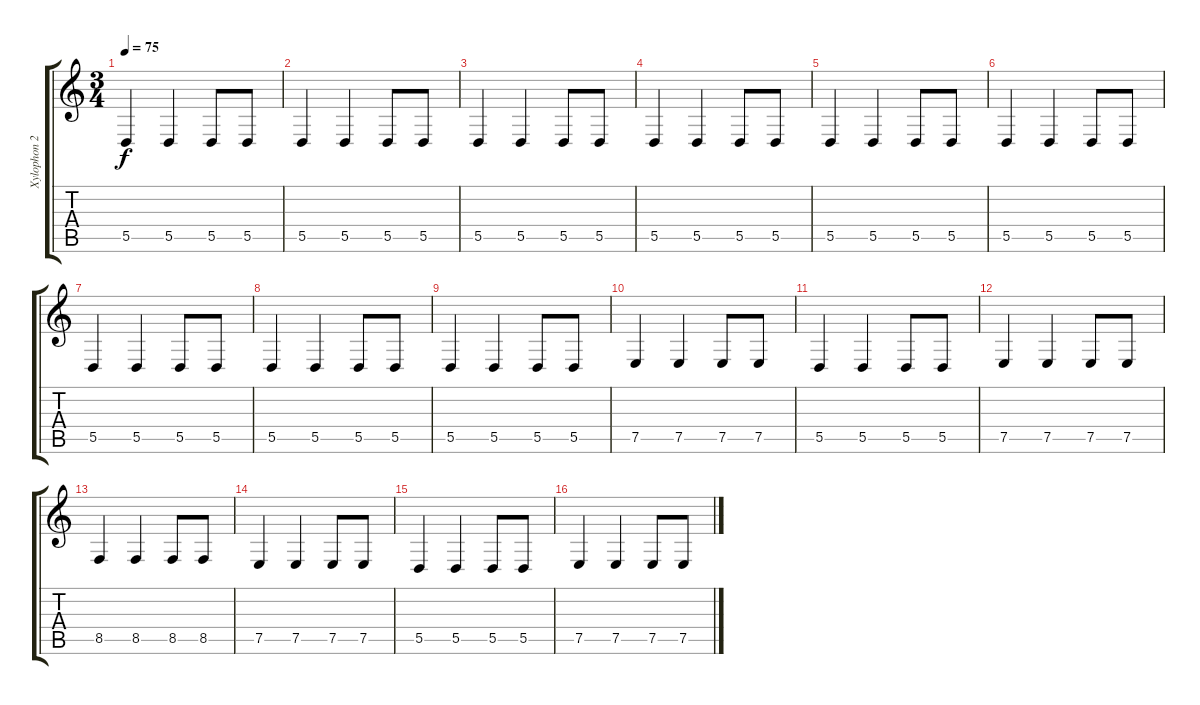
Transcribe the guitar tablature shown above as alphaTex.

\track ("Xylophon 2" "Xylophon 2") {instrument timpani}
\staff {score tabs}
\tuning (E4 B3 G3 D3 A2 E2) {hide}
\ts (3 4)
\tempo 75
\clef g2
\ks c
5.5.4{dy f instrument timpani} 5.5.4 5.5.8 5.5.8 |
5.5.4 5.5.4 5.5.8 5.5.8 |
5.5.4 5.5.4 5.5.8 5.5.8 |
5.5.4 5.5.4 5.5.8 5.5.8 |
5.5.4 5.5.4 5.5.8 5.5.8 |
5.5.4 5.5.4 5.5.8 5.5.8 |
5.5.4 5.5.4 5.5.8 5.5.8 |
5.5.4 5.5.4 5.5.8 5.5.8 |
5.5.4 5.5.4 5.5.8 5.5.8 |
7.5.4 7.5.4 7.5.8 7.5.8 |
5.5.4 5.5.4 5.5.8 5.5.8 |
7.5.4 7.5.4 7.5.8 7.5.8 |
8.5.4 8.5.4 8.5.8 8.5.8 |
7.5.4 7.5.4 7.5.8 7.5.8 |
5.5.4 5.5.4 5.5.8 5.5.8 |
7.5.4 7.5.4 7.5.8 7.5.8
